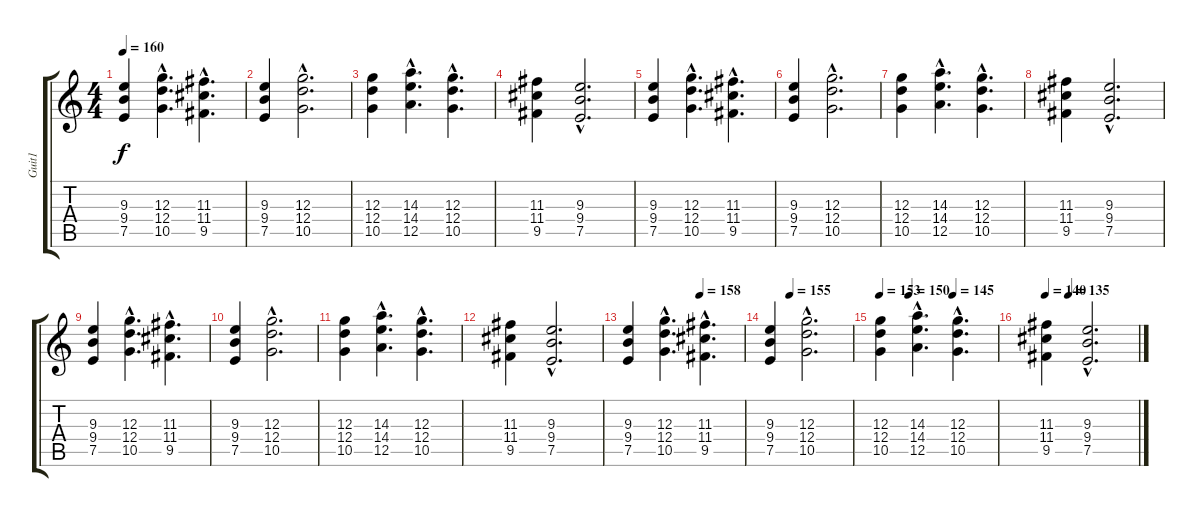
\track ("Guit1" "Guit1") {instrument overdrivenguitar}
\staff {score tabs}
\tuning (E4 B3 G3 D3 A2 E2) {hide}
\ts (4 4)
\tempo 160
\clef g2
\ks c
(9.3 9.4 7.5).4{dy f} (12.3{hac} 12.4{hac} 10.5{hac}).4{d} (11.3{hac} 11.4{hac} 9.5{hac}).4{d} |
(9.3 9.4 7.5).4 (12.3{hac} 12.4{hac} 10.5{hac}).2{d} |
(12.3 12.4 10.5).4 (14.3{hac} 14.4{hac} 12.5{hac}).4{d} (12.3{hac} 12.4{hac} 10.5{hac}).4{d} |
(11.3 11.4 9.5).4 (9.3{hac} 9.4{hac} 7.5{hac}).2{d} |
(9.3 9.4 7.5).4 (12.3{hac} 12.4{hac} 10.5{hac}).4{d} (11.3{hac} 11.4{hac} 9.5{hac}).4{d} |
(9.3 9.4 7.5).4 (12.3{hac} 12.4{hac} 10.5{hac}).2{d} |
(12.3 12.4 10.5).4 (14.3{hac} 14.4{hac} 12.5{hac}).4{d} (12.3{hac} 12.4{hac} 10.5{hac}).4{d} |
(11.3 11.4 9.5).4 (9.3{hac} 9.4{hac} 7.5{hac}).2{d} |
(9.3 9.4 7.5).4 (12.3{hac} 12.4{hac} 10.5{hac}).4{d} (11.3{hac} 11.4{hac} 9.5{hac}).4{d} |
(9.3 9.4 7.5).4 (12.3{hac} 12.4{hac} 10.5{hac}).2{d} |
(12.3 12.4 10.5).4 (14.3{hac} 14.4{hac} 12.5{hac}).4{d} (12.3{hac} 12.4{hac} 10.5{hac}).4{d} |
(11.3 11.4 9.5).4 (9.3{hac} 9.4{hac} 7.5{hac}).2{d} |
\tempo (158 0.625)
(9.3 9.4 7.5).4 (12.3{hac} 12.4{hac} 10.5{hac}).4{d} (11.3{hac} 11.4{hac} 9.5{hac}).4{d} |
\tempo (155 0.25)
(9.3 9.4 7.5).4 (12.3{hac} 12.4{hac} 10.5{hac}).2{d} |
\tempo 153
\tempo (150 0.25)
\tempo (145 0.625)
(12.3 12.4 10.5).4 (14.3{hac} 14.4{hac} 12.5{hac}).4{d} (12.3{hac} 12.4{hac} 10.5{hac}).4{d} |
\tempo 140
\tempo (135 0.25)
(11.3 11.4 9.5).4 (9.3{hac} 9.4{hac} 7.5{hac}).2{d}
